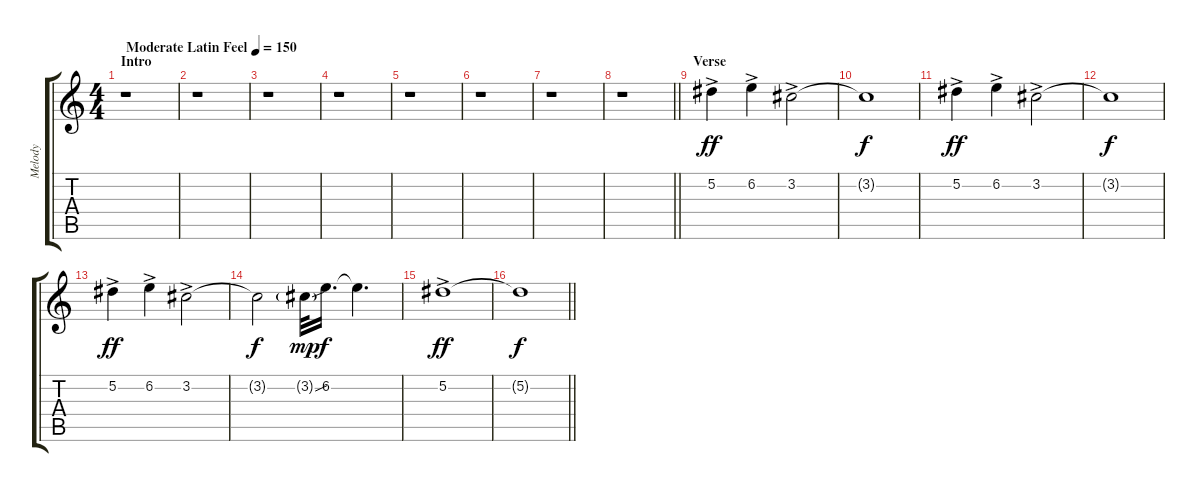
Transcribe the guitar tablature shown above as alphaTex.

\track ("Melody" "Melody") {instrument acousticguitarsteel}
\staff {score tabs}
\tuning (Eb4 Bb3 Gb3 Db3 Ab2 Eb2) {hide}
\ts (4 4)
\section ("" "Intro")
\tempo (150 "Moderate Latin Feel")
\clef g2
\ks c
r.1{dy ff instrument acousticguitarsteel} |
r.1 |
r.1 |
r.1 |
r.1 |
r.1 |
r.1 |
\barLineRight lightlight
r.1 |
\section ("" "Verse")
5.2{ac}.4 6.2{ac}.4 3.2{ac}.2 |
3.2{t}.1{dy f} |
5.2{ac}.4{dy ff} 6.2{ac}.4 3.2{ac}.2 |
3.2{t}.1{dy f} |
5.2{ac}.4{dy ff} 6.2{ac}.4 3.2{ac}.2 |
3.2{t}.2{dy f} 3.2{sou g}.32{dy mp} 6.2.16{d dy f} 6.2{t}.4{d} |
5.2{ac}.1{dy ff} |
\barLineRight lightlight
5.2{t}.1{dy f}
